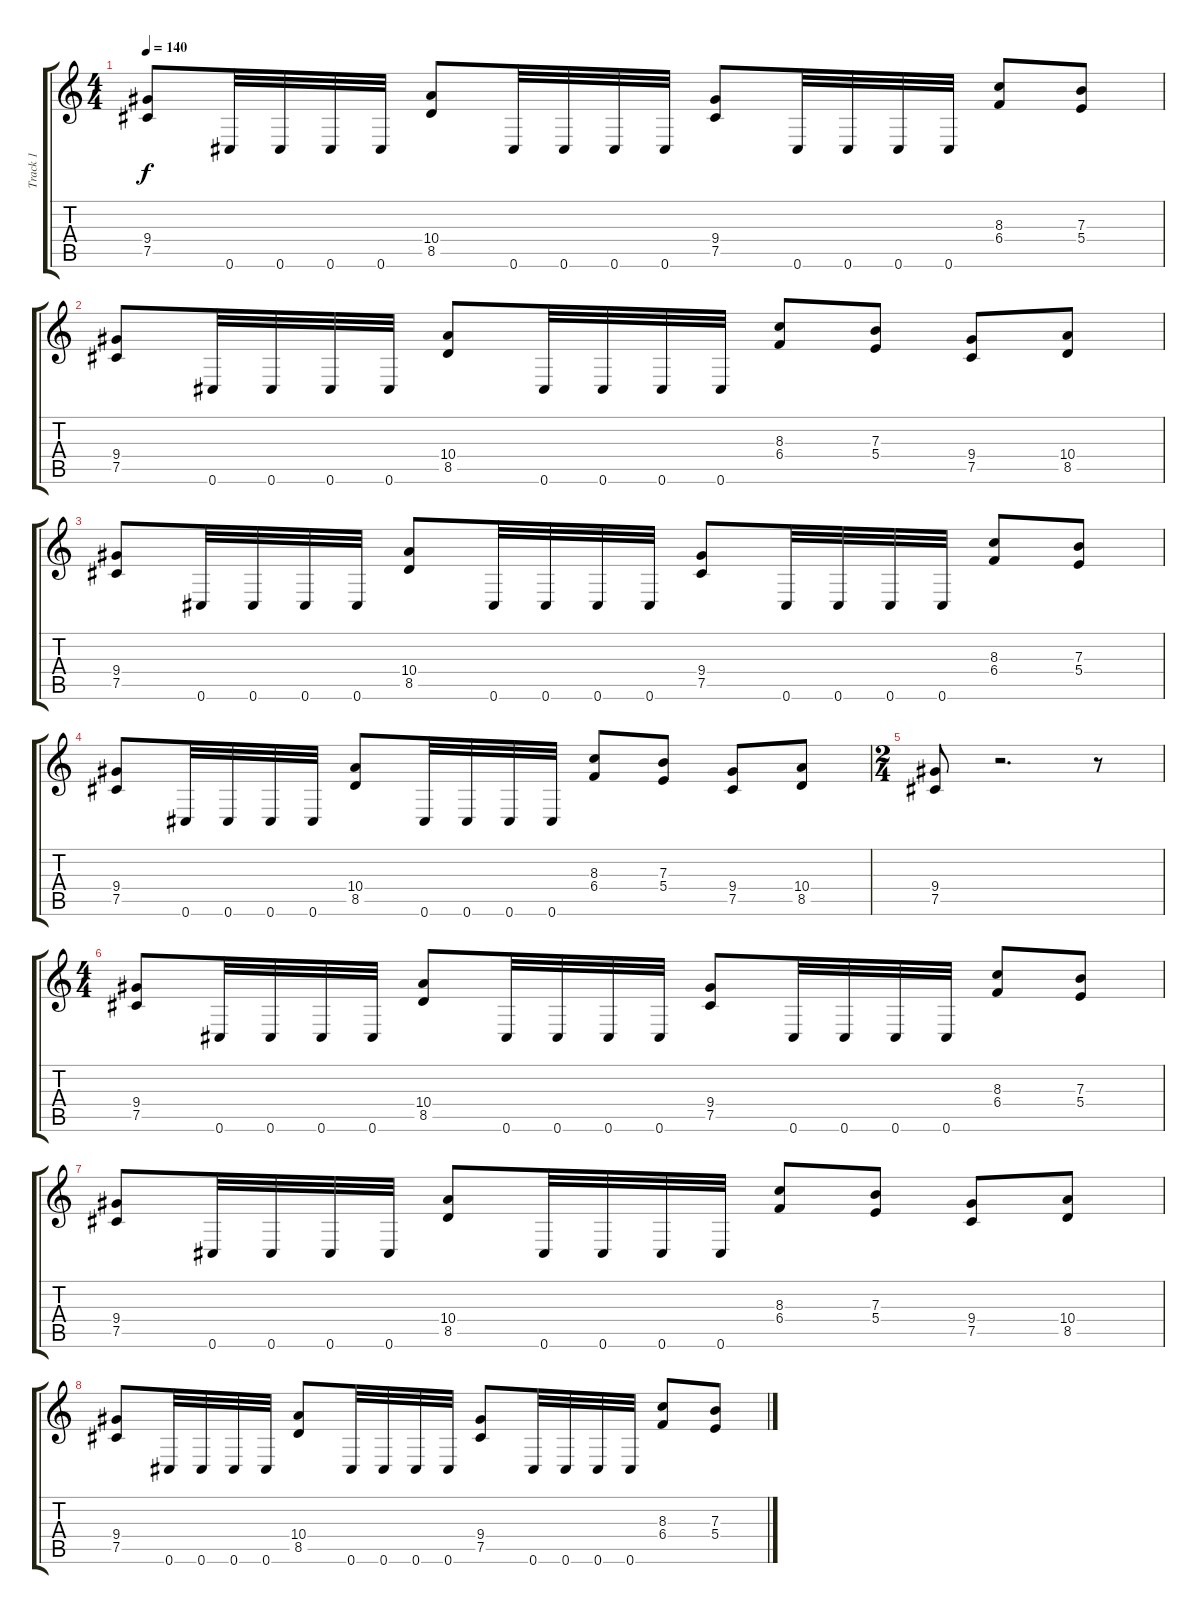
\track ("Track 1" "Track 1") {instrument distortionguitar}
\staff {score tabs}
\tuning (Db4 Ab3 E3 B2 Gb2 Db2) {hide}
\ts (4 4)
\tempo 140
\clef g2
\ks c
(9.4 7.5).8{dy f instrument distortionguitar} 0.6.32 0.6.32 0.6.32 0.6.32 (10.4 8.5).8 0.6.32 0.6.32 0.6.32 0.6.32 (9.4 7.5).8 0.6.32 0.6.32 0.6.32 0.6.32 (8.3 6.4).8 (7.3 5.4).8 |
(9.4 7.5).8 0.6.32 0.6.32 0.6.32 0.6.32 (10.4 8.5).8 0.6.32 0.6.32 0.6.32 0.6.32 (8.3 6.4).8 (7.3 5.4).8 (9.4 7.5).8 (10.4 8.5).8 |
(9.4 7.5).8 0.6.32 0.6.32 0.6.32 0.6.32 (10.4 8.5).8 0.6.32 0.6.32 0.6.32 0.6.32 (9.4 7.5).8 0.6.32 0.6.32 0.6.32 0.6.32 (8.3 6.4).8 (7.3 5.4).8 |
(9.4 7.5).8 0.6.32 0.6.32 0.6.32 0.6.32 (10.4 8.5).8 0.6.32 0.6.32 0.6.32 0.6.32 (8.3 6.4).8 (7.3 5.4).8 (9.4 7.5).8 (10.4 8.5).8 |
\ts (2 4)
(9.4 7.5).8 r.2{d} r.8 |
\ts (4 4)
(9.4 7.5).8 0.6.32 0.6.32 0.6.32 0.6.32 (10.4 8.5).8 0.6.32 0.6.32 0.6.32 0.6.32 (9.4 7.5).8 0.6.32 0.6.32 0.6.32 0.6.32 (8.3 6.4).8 (7.3 5.4).8 |
(9.4 7.5).8 0.6.32 0.6.32 0.6.32 0.6.32 (10.4 8.5).8 0.6.32 0.6.32 0.6.32 0.6.32 (8.3 6.4).8 (7.3 5.4).8 (9.4 7.5).8 (10.4 8.5).8 |
(9.4 7.5).8 0.6.32 0.6.32 0.6.32 0.6.32 (10.4 8.5).8 0.6.32 0.6.32 0.6.32 0.6.32 (9.4 7.5).8 0.6.32 0.6.32 0.6.32 0.6.32 (8.3 6.4).8 (7.3 5.4).8
